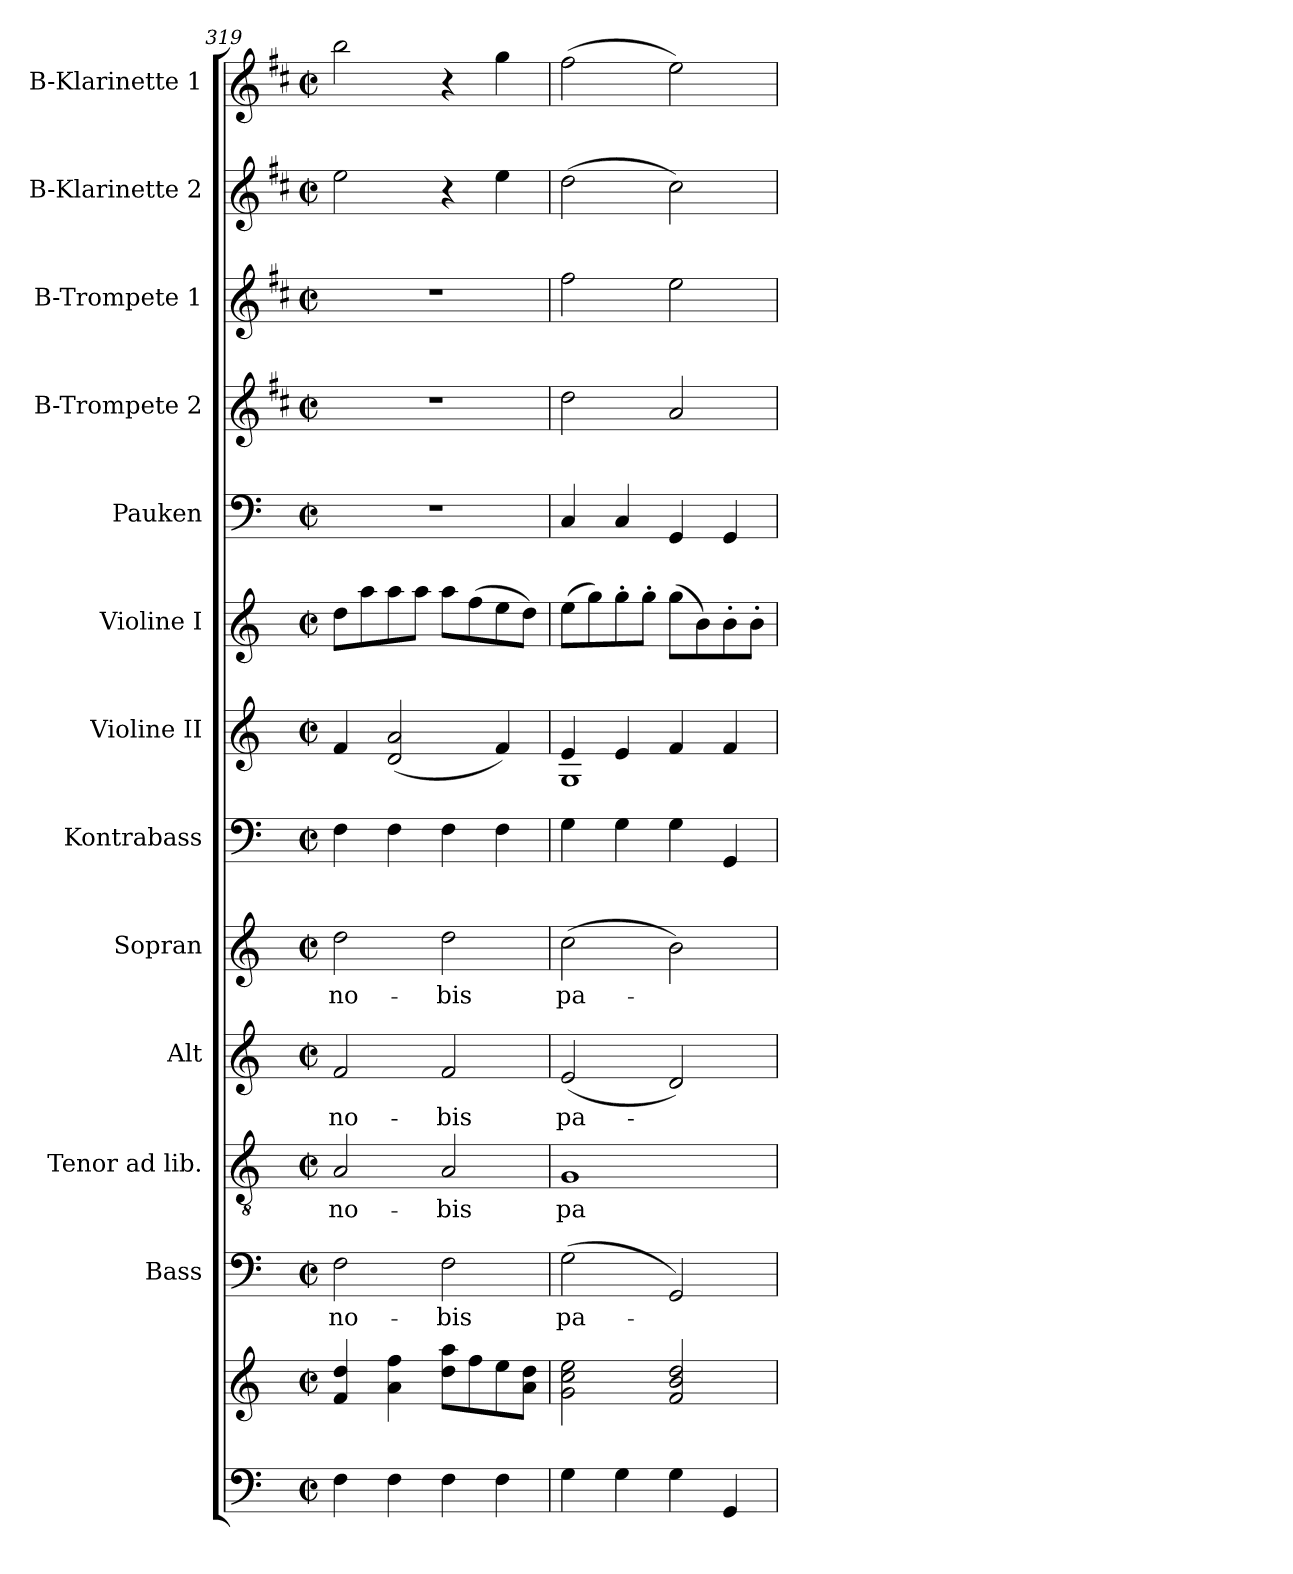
**kern	**kern	**kern	**text	**kern	**text	**kern	**text	**kern	**text	**kern	**kern	**kern	**kern	**kern	**kern	**kern	**kern
*part13	*part13	*part12	*part12	*part11	*part11	*part10	*part10	*part9	*part9	*part8	*part7	*part6	*part5	*part4	*part3	*part2	*part1
*staff14	*staff13	*staff12	*staff12	*staff11	*staff11	*staff10	*staff10	*staff9	*staff9	*staff8	*staff7	*staff6	*staff5	*staff4	*staff3	*staff2	*staff1
*	*	*I"Bass	*	*I"Tenor ad lib.	*	*I"Alt	*	*I"Sopran	*	*I"Kontrabass	*I"Violine II	*I"Violine I	*I"Pauken	*I"B-Trompete 2	*I"B-Trompete 1	*I"B-Klarinette 2	*I"B-Klarinette 1
*	*	*I'B.	*	*I'T.	*	*I'A.	*	*I'S.	*	*I'Kb.	*I'Vl. II	*I'Vl. I	*I'Pk.	*I'Trp. 2	*I'Trp. 1	*I'B Kl. 2	*I'B Kl. 1
*clefF4	*clefG2	*clefF4	*	*clefGv2	*	*clefG2	*	*clefG2	*	*clefF4	*clefG2	*clefG2	*clefF4	*clefG2	*clefG2	*clefG2	*clefG2
*	*	*	*	*	*	*	*	*	*	*ITrd7c12	*	*	*	*ITrd1c2	*ITrd1c2	*ITrd1c2	*ITrd1c2
*k[]	*k[]	*k[]	*	*k[]	*	*k[]	*	*k[]	*	*k[]	*k[]	*k[]	*k[]	*k[]	*k[]	*k[]	*k[]
*C:	*C:	*C:	*	*C:	*	*C:	*	*C:	*	*C:	*C:	*C:	*C:	*C:	*C:	*C:	*C:
*M2/2	*M2/2	*M2/2	*	*M2/2	*	*M2/2	*	*M2/2	*	*M2/2	*M2/2	*M2/2	*M2/2	*M2/2	*M2/2	*M2/2	*M2/2
*met(c|)	*met(c|)	*met(c|)	*	*met(c|)	*	*met(c|)	*	*met(c|)	*	*met(c|)	*met(c|)	*met(c|)	*met(c|)	*met(c|)	*met(c|)	*met(c|)	*met(c|)
=319	=319	=319	=319	=319	=319	=319	=319	=319	=319	=319	=319	=319	=319	=319	=319	=319	=319
!	!	!	!LO:LY:b	!	!LO:LY:b	!	!LO:LY:b	!	!LO:LY:b	!	!	!	!	!	!	!	!
4F\	4f/ 4dd/	2F\	no-	2A/	no-	2f/	no-	2dd\	no-	4FF\	4f/	8dd\L	1r	1r	1r	2dd\	2aa\
.	.	.	.	.	.	.	.	.	.	.	.	8aa\	.	.	.	.	.
4F\	4a\ 4ff\	.	.	.	.	.	.	.	.	4FF\	(<2d/ 2a/	8aa\	.	.	.	.	.
.	.	.	.	.	.	.	.	.	.	.	.	8aa\J	.	.	.	.	.
!	!	!	!LO:LY:b	!	!LO:LY:b	!	!LO:LY:b	!	!LO:LY:b	!	!	!	!	!	!	!	!
4F\	8dd\ 8aa\L	2F\	-bis	2A/	-bis	2f/	-bis	2dd\	-bis	4FF\	.	8aa\L	.	.	.	4r	4r
.	8ff\	.	.	.	.	.	.	.	.	.	.	(>8ff\	.	.	.	.	.
4F\	8ee\	.	.	.	.	.	.	.	.	4FF\	4f/)	8ee\	.	.	.	4dd\	4ff\
.	8a\ 8dd\J	.	.	.	.	.	.	.	.	.	.	8dd\J)	.	.	.	.	.
!!LO:PB:g=z
=320	=320	=320	=320	=320	=320	=320	=320	=320	=320	=320	=320	=320	=320	=320	=320	=320	=320
!	!	!	!LO:LY:b	!	!LO:LY:b	!	!LO:LY:b	!	!LO:LY:b	!	!	!	!	!	!	!	!
*	*	*	*	*	*	*	*	*	*	*	*^	*	*	*	*	*	*
4G\	2g\ 2cc\ 2ee\	(>2G\	pa-	1G	pa-	(<2e/	pa-	(>2cc\	pa-	4GG\	4e/	1G	(>8ee\L	4C/	2cc\	2ee\	(>2cc\	(>2ee\
.	.	.	.	.	.	.	.	.	.	.	.	.	8gg\)	.	.	.	.	.
4G\	.	.	.	.	.	.	.	.	.	4GG\	4e/	.	8gg'>\	4C/	.	.	.	.
.	.	.	.	.	.	.	.	.	.	.	.	.	8gg'>\J	.	.	.	.	.
4G\	2f/ 2b/ 2dd/	2GG/)	.	.	.	2d/)	.	2b\)	.	4GG\	4f/	.	(>8gg\L	4GG/	2g/	2dd\	2b\)	2dd\)
.	.	.	.	.	.	.	.	.	.	.	.	.	8b\)	.	.	.	.	.
4GG/	.	.	.	.	.	.	.	.	.	4GGG/	4f/	.	8b'>\	4GG/	.	.	.	.
.	.	.	.	.	.	.	.	.	.	.	.	.	8b'>\J	.	.	.	.	.
*	*	*	*	*	*	*	*	*	*	*	*v	*v	*	*	*	*	*	*
=	=	=	=	=	=	=	=	=	=	=	=	=	=	=	=	=	=
*-	*-	*-	*-	*-	*-	*-	*-	*-	*-	*-	*-	*-	*-	*-	*-	*-	*-
